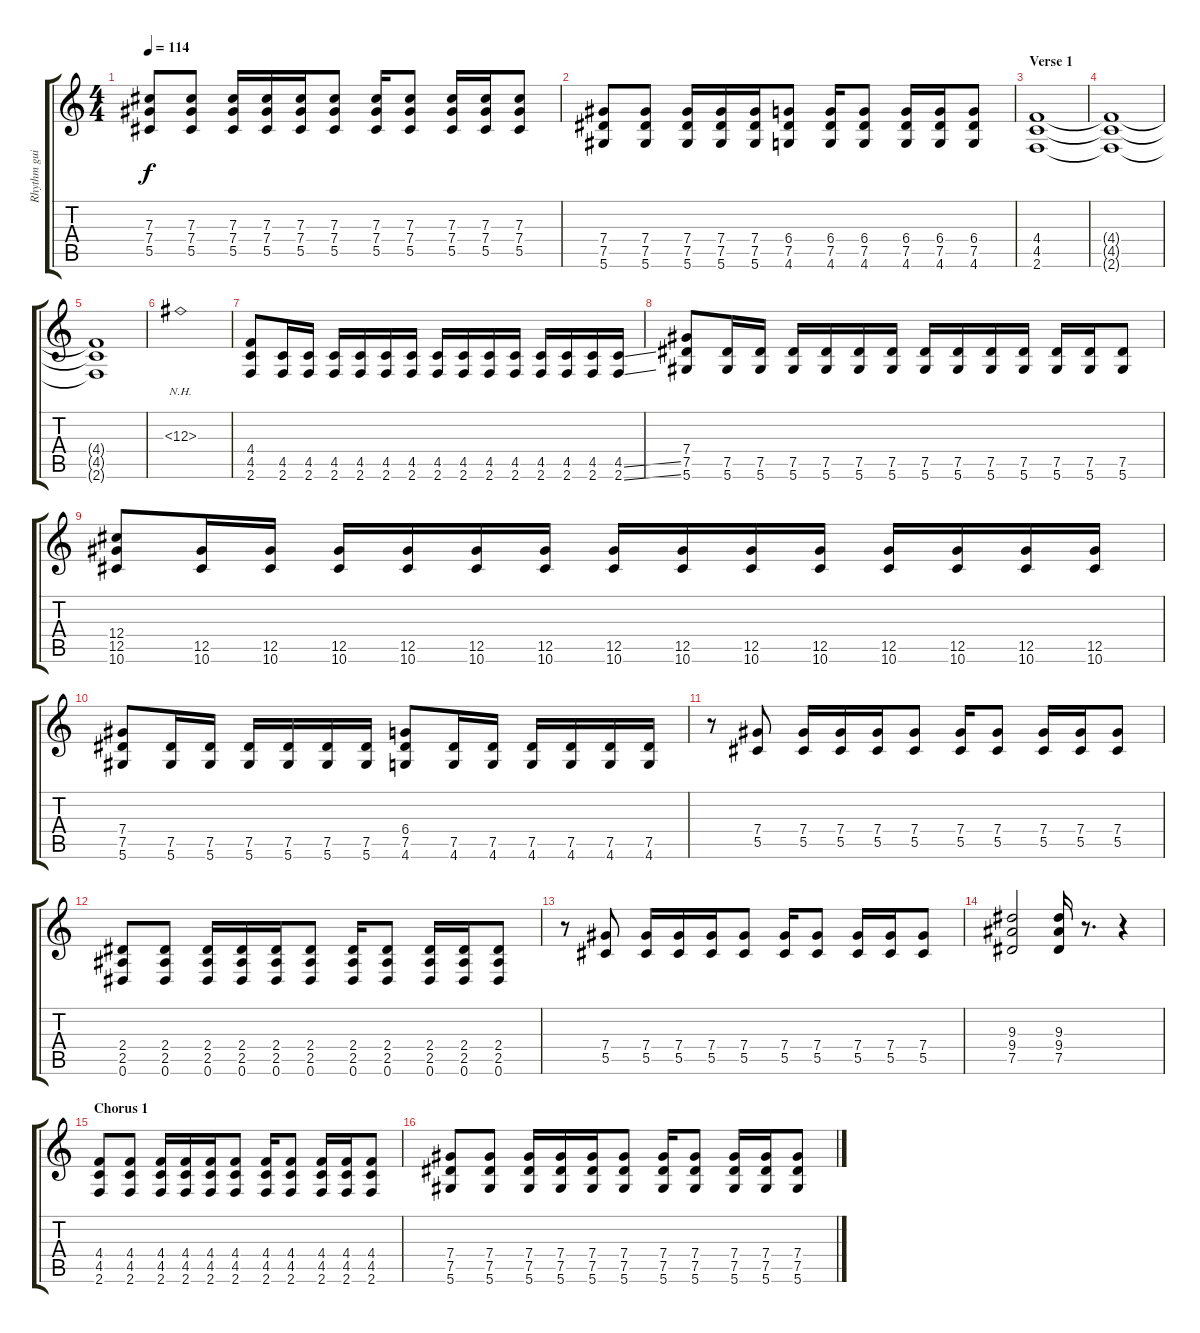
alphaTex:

\track ("Rhythm guitar" "Rhythm gui") {instrument distortionguitar}
\staff {score tabs}
\tuning (Eb4 Bb3 Gb3 Db3 Ab2 Eb2) {hide}
\ts (4 4)
\tempo 114
\clef g2
\ks c
(7.3 7.4 5.5).8{dy f} (7.3 7.4 5.5).8 (7.3 7.4 5.5).16 (7.3 7.4 5.5).16 (7.3 7.4 5.5).16 (7.3 7.4 5.5).8 (7.3 7.4 5.5).16 (7.3 7.4 5.5).8 (7.3 7.4 5.5).16 (7.3 7.4 5.5).16 (7.3 7.4 5.5).8 |
(7.4 7.5 5.6).8 (7.4 7.5 5.6).8 (7.4 7.5 5.6).16 (7.4 7.5 5.6).16 (7.4 7.5 5.6).16 (6.4 7.5 4.6).8 (6.4 7.5 4.6).16 (6.4 7.5 4.6).8 (6.4 7.5 4.6).16 (6.4 7.5 4.6).16 (6.4 7.5 4.6).8 |
\section ("" "Verse 1")
(4.4 4.5 2.6).1 |
(4.4{t} 4.5{t} 2.6{t}).1 |
(4.4{t} 4.5{t} 2.6{t}).1 |
13.3{nh}.1 |
(4.4 4.5 2.6).8 (4.5 2.6).16 (4.5 2.6).16 (4.5 2.6).16 (4.5 2.6).16 (4.5 2.6).16 (4.5 2.6).16 (4.5 2.6).16 (4.5 2.6).16 (4.5 2.6).16 (4.5 2.6).16 (4.5 2.6).16 (4.5 2.6).16 (4.5 2.6).16 (4.5{ss} 2.6{ss}).16 |
(7.4 7.5 5.6).8 (7.5 5.6).16 (7.5 5.6).16 (7.5 5.6).16 (7.5 5.6).16 (7.5 5.6).16 (7.5 5.6).16 (7.5 5.6).16 (7.5 5.6).16 (7.5 5.6).16 (7.5 5.6).16 (7.5 5.6).16 (7.5 5.6).16 (7.5 5.6).8 |
(12.4 12.5 10.6).8 (12.5 10.6).16 (12.5 10.6).16 (12.5 10.6).16 (12.5 10.6).16 (12.5 10.6).16 (12.5 10.6).16 (12.5 10.6).16 (12.5 10.6).16 (12.5 10.6).16 (12.5 10.6).16 (12.5 10.6).16 (12.5 10.6).16 (12.5 10.6).16 (12.5 10.6).16 |
(7.4 7.5 5.6).8 (7.5 5.6).16 (7.5 5.6).16 (7.5 5.6).16 (7.5 5.6).16 (7.5 5.6).16 (7.5 5.6).16 (6.4 7.5 4.6).8 (7.5 4.6).16 (7.5 4.6).16 (7.5 4.6).16 (7.5 4.6).16 (7.5 4.6).16 (7.5 4.6).16 |
r.8 (7.4 5.5).8 (7.4 5.5).16 (7.4 5.5).16 (7.4 5.5).16 (7.4 5.5).8 (7.4 5.5).16 (7.4 5.5).8 (7.4 5.5).16 (7.4 5.5).16 (7.4 5.5).8 |
(2.4 2.5 0.6).8 (2.4 2.5 0.6).8 (2.4 2.5 0.6).16 (2.4 2.5 0.6).16 (2.4 2.5 0.6).16 (2.4 2.5 0.6).8 (2.4 2.5 0.6).16 (2.4 2.5 0.6).8 (2.4 2.5 0.6).16 (2.4 2.5 0.6).16 (2.4 2.5 0.6).8 |
r.8 (7.4 5.5).8 (7.4 5.5).16 (7.4 5.5).16 (7.4 5.5).16 (7.4 5.5).8 (7.4 5.5).16 (7.4 5.5).8 (7.4 5.5).16 (7.4 5.5).16 (7.4 5.5).8 |
(9.3 9.4 7.5).2 (9.3 9.4 7.5).16 r.8{d} r.4 |
\section ("" "Chorus 1")
(4.4 4.5 2.6).8 (4.4 4.5 2.6).8 (4.4 4.5 2.6).16 (4.4 4.5 2.6).16 (4.4 4.5 2.6).16 (4.4 4.5 2.6).8 (4.4 4.5 2.6).16 (4.4 4.5 2.6).8 (4.4 4.5 2.6).16 (4.4 4.5 2.6).16 (4.4 4.5 2.6).8 |
(7.4 7.5 5.6).8 (7.4 7.5 5.6).8 (7.4 7.5 5.6).16 (7.4 7.5 5.6).16 (7.4 7.5 5.6).16 (7.4 7.5 5.6).8 (7.4 7.5 5.6).16 (7.4 7.5 5.6).8 (7.4 7.5 5.6).16 (7.4 7.5 5.6).16 (7.4 7.5 5.6).8
